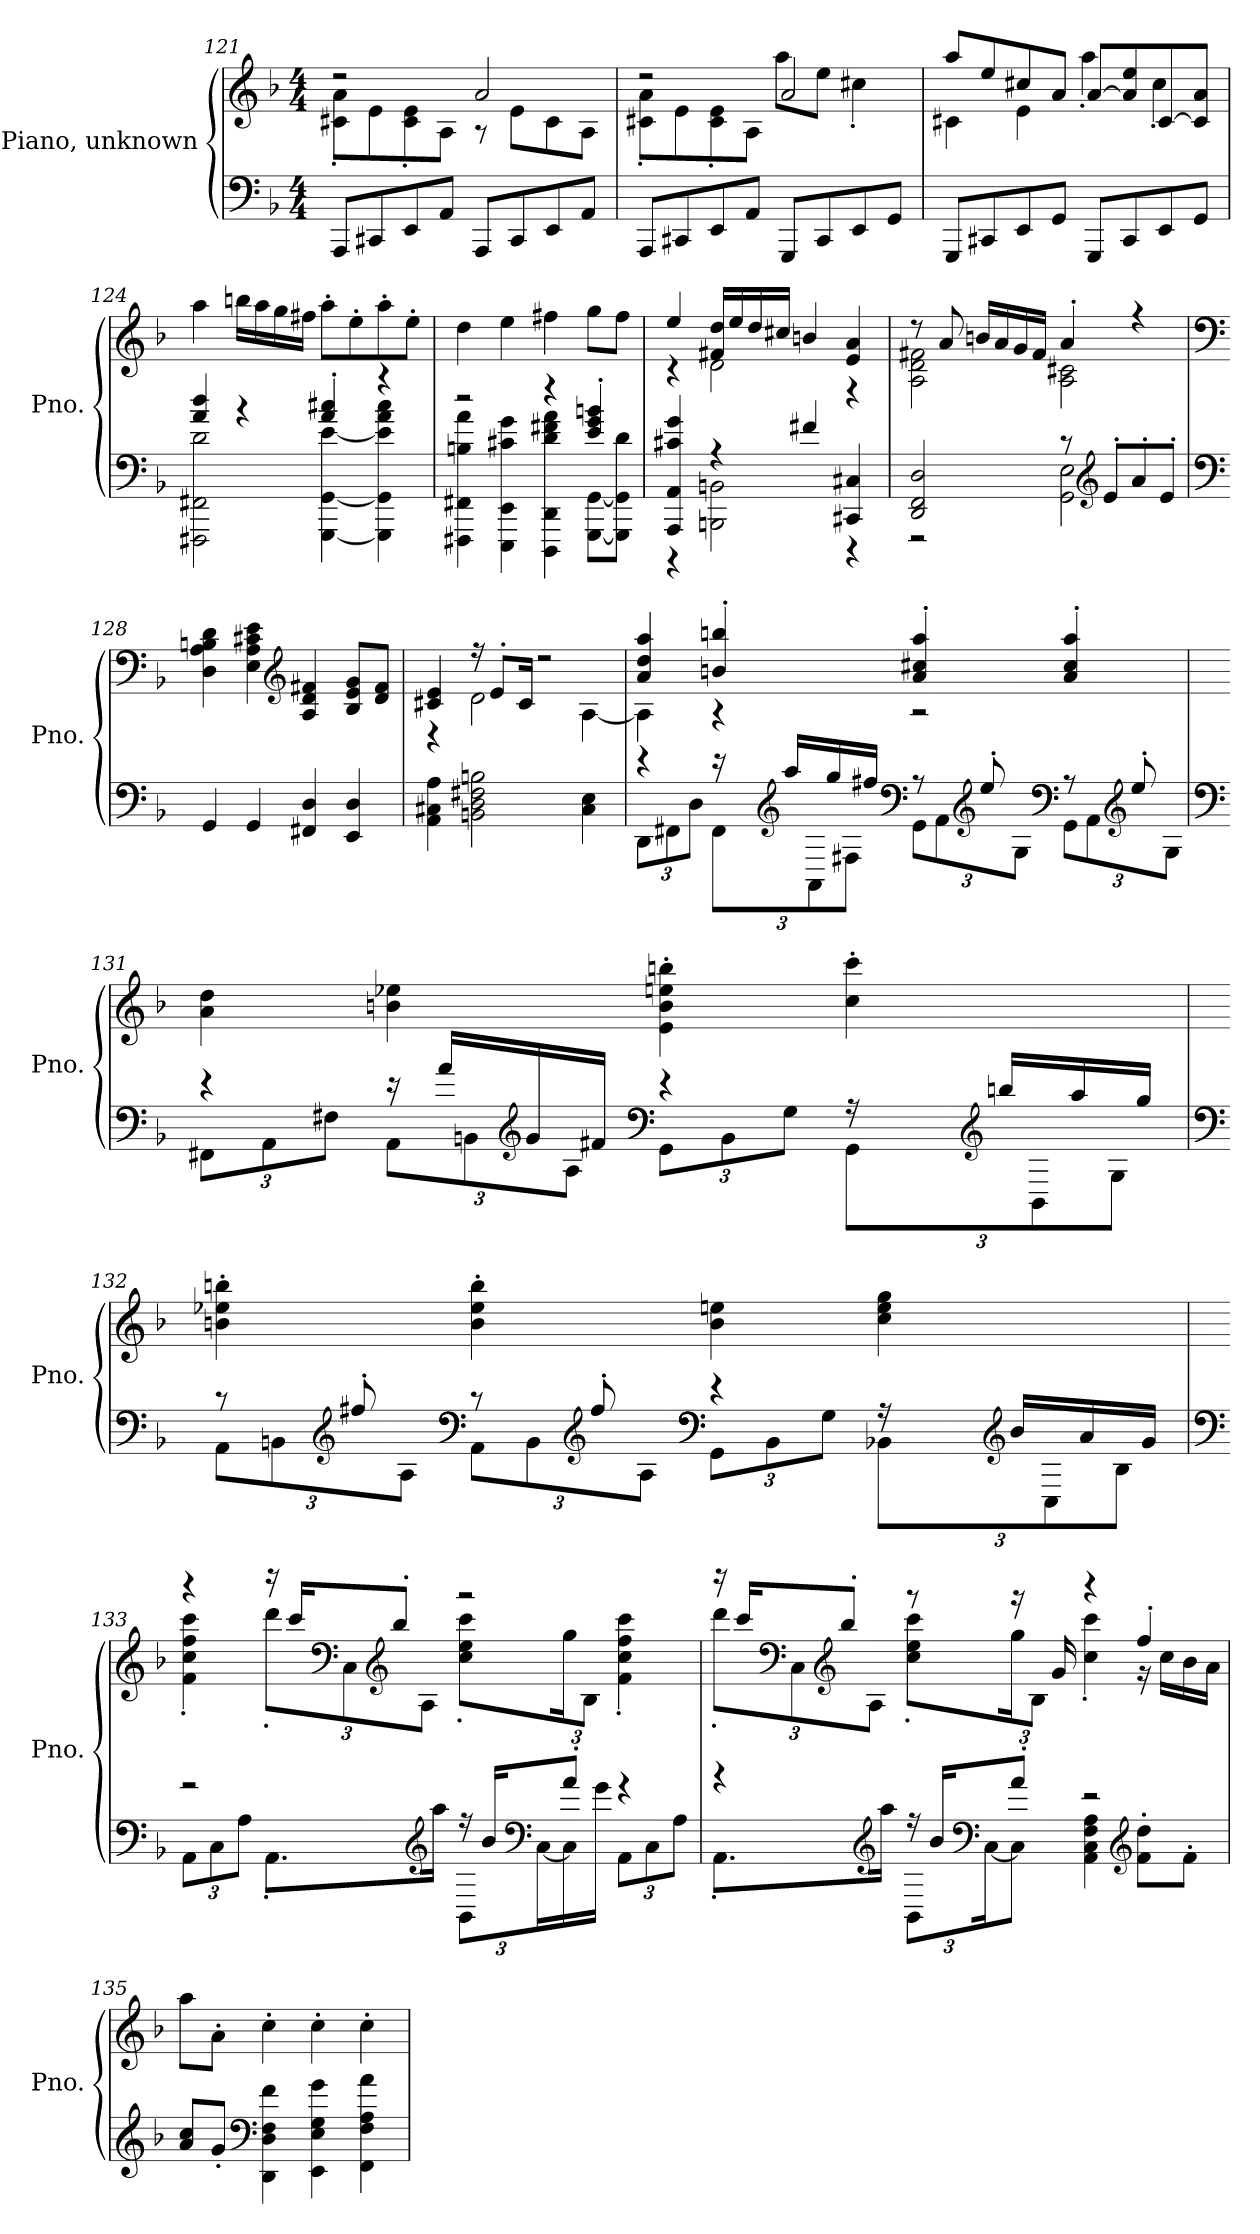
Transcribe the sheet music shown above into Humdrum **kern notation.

**kern	**kern
*part1	*part1
*staff2	*staff1
*I"Piano, unknown	*
*I'Pno.	*
*clefF4	*clefG2
*k[b-]	*k[b-]
*M4/4	*M4/4
=121	=121
*	*^
8AAA/L	2r	8c#X\' 8a\'L
8CC#X/	.	8e\
8EE/	.	8c#\' 8e\'
8AA/J	.	8A\J
8AAA/L	2a/	8r
8CC#/	.	8e\L
8EE/	.	8c#\
8AA/J	.	8A\J
=122	=122	=122
8AAA/L	2r	8c#X\' 8a\'L
8CC#X/	.	8e\
8EE/	.	8c#\' 8e\'
8AA/J	.	8A\J
8GGG/L	2a/	8aa\L
8CC#/	.	8ee\J
8EE/	.	4cc#X'\
8GG/J	.	.
!!LO:LB:g=z	!!
=123	=123	=123
8GGG/L	8aa/L	4c#X\
8CC#X/	8ee/	.
8EE/	8cc#X/	4e\
8GG/J	8a/J	.
8GGG/L	[8a/L	4aa'\
8CC#/	8a/] 8ee/	.
8EE/	[8c#/	4cc#'\
8GG/J	8c#/] 8a/J	.
*	*v	*v
=124	=124
*^	*
4a/ 4dd/	2FFF#X\ 2FF#X\ 2d\	4aa\
4r	.	16bbn\LL
.	.	16aa\
.	.	16gg\
.	.	16ff#X\JJ
4a/' 4cc#X/'	[4GGG\ [4GG\ [4e\	8aa'\L
.	.	8ee'\
4r	4GGG\] 4GG\] 4e\] 4a\ 4cc#\	8aa'\
.	.	8ee'\J
=125	=125	=125
2r	4FFF#X\ 4FF#X\ 4Bn\ 4a\	4dd\
.	4EEE\ 4EE\ 4c#X\ 4g\	4ee\
4r	4DDD\ 4DD\ 4d\ 4f#X\ 4a\	4ff#X\
4e/' 4g/' 4bn/'	[8GGG\ [8GG\L	8gg\L
.	8GGG\] 8GG\] 8d\J	8ff#\J
!!LO:LB:g=z
=126	=126	=126
*	*	*^
4AAA/ 4AA/ 4c#X/ 4g/	4r	4ee/	4r
4r	2BBBn\ 2BBn\	16f#X/ 16dd/LL	2d\
.	.	16ee/	.
.	.	16dd/	.
.	.	16cc#X/JJ	.
4f#X/	.	4bn/	.
4CC#X/ 4C#X/	4r	4e/ 4a/	4r
=127	=127	=127	=127
2DD/ 2FF/ 2D/	2r	8r	2A\ 2d\ 2f#X\
.	.	8a/	.
.	.	16bn/LL	.
.	.	16a/	.
.	.	16g/	.
.	.	16f#/JJ	.
8r	2GG\ 2E\	4a'/	2A\ 2c#X\
*clefG2	*	*	*
8e'/L	.	.	.
8a'/	.	4r	.
8e'/J	.	.	.
*v	*v	*	*
*	*v	*v
=128	=128
*clefF4	*clefF4
4GG/	4D\ 4A\ 4Bn\ 4d\
4GG/	4E\ 4A\ 4c#X\ 4e\
*	*clefG2
4FF#X/ 4D/	4A/ 4d/ 4f#X/
4EE/ 4D/	8B/ 8e/ 8g/L
.	8d/ 8f#/J
!!LO:LB:g=z
=129	=129
*	*^
4AA\ 4C#X\ 4A\	4c#X/ 4e/	4r
2BBn\ 2D\ 2F#X\ 2Bn\	16r	2d\
.	8e'/L	.
.	16c#/Jk	.
.	2r	.
4C#\ 4E\	.	[4A\
=130	=130	=130
*^	*	*
*	*Xbrackettup	*	*
4r	12DD\L	4a/ 4dd/ 4aa/	4A\]
.	12FF#X\	.	.
.	12D\J	.	.
16r	12FF#\L	4bn/' 4bbn/'	4r
*clefG2	*	*	*
16aa/LL	.	.	.
.	12AA\	.	.
16gg/	.	.	.
.	12F#X\J	.	.
16ff#X/JJ	.	.	.
*clefF4	*	*	*
8r	12GG\L	4a/' 4cc#X/' 4aa/'	2r
.	12AA\	.	.
*clefG2	*	*	*
8ee'/	.	.	.
.	12G\J	.	.
*clefF4	*	*	*
8r	12GG\L	4a/' 4cc#/' 4aa/'	.
.	12AA\	.	.
*clefG2	*	*	*
8ee'/	.	.	.
.	12G\J	.	.
*	*	*v	*v
!!LO:LB:g=z
=131	=131	=131
*clefF4	*	*
4r	12FF#X\L	4a\ 4dd\
.	12AA\	.
.	12F#X\J	.
16r	12AA\L	4bn\ 4ee-X\
16a/LL	.	.
.	12BBn\	.
*clefG2	*	*
16g/	.	.
.	12A\J	.
16f#X/JJ	.	.
*clefF4	*	*
4r	12GG\L	4e\' 4b\' 4een\' 4bbn\'
.	12BB\	.
.	12G\J	.
16r	12GG\L	4cc\' 4ccc\'
*clefG2	*	*
16bbn/LL	.	.
.	12BB\	.
16aa/	.	.
.	12G\J	.
16gg/JJ	.	.
!!LO:LB:g=z
=132	=132	=132
*clefF4	*	*
8r	12AA\L	4bn\' 4ee-X\' 4bbn\'
.	12BBn\	.
*clefG2	*	*
8ff#X'/	.	.
.	12A\J	.
*clefF4	*	*
8r	12AA\L	4b\' 4ee-\' 4bb\'
.	12BB\	.
*clefG2	*	*
8ff#'/	.	.
.	12A\J	.
*clefF4	*	*
4r	12GG\L	4b\ 4een\
.	12BB\	.
.	12G\J	.
16r	12BB-X\L	4cc\ 4ee\ 4gg\
*clefG2	*	*
16b-/LL	.	.
.	12C\	.
16a/	.	.
.	12B-\J	.
16g/JJ	.	.
!!LO:PB:g=z
=133	=133	=133
*clefF4	*	*
*	*	*^
2r	12AA\L	4r	4f\' 4cc\' 4ff\' 4ccc\'
.	12C\	.	.
.	12A\J	.	.
*	*	*	*Xbrackettup
.	8.AA'\L	16r	12ddd'\L
.	.	16ccc/KL	.
*	*	*clefF4	*
.	.	.	12C\
*	*	*clefG2	*
.	.	8bb-'/J	.
.	.	.	12A\J
*clefG2	*	*	*
.	16aa\Jk	.	.
16r	12BB-\L	2r	8cc\' 8ee\' 8ccc\'L
16b-/KL	.	.	.
*clefF4	*	*	*
.	[24C\L	.	.
8a'/J	16C\]	.	24gg\K
.	.	.	12B-\J
.	16g\JJ	.	.
4r	12AA\L	.	4f\' 4cc\' 4ff\' 4ccc\'
.	12C\	.	.
.	12A\J	.	.
!!LO:LB:g=z	!!
=134	=134	=134	=134
4r	8.AA'\L	16r	12ddd'\L
.	.	16ccc/KL	.
*	*	*clefF4	*
.	.	.	12C\
*	*	*clefG2	*
.	.	8bb-'/J	.
.	.	.	12A\J
*clefG2	*	*	*
.	16aa\Jk	.	.
16r	12BB-\L	8r	8cc\' 8ee\' 8ccc\'L
16b-/KL	.	.	.
*clefF4	*	*	*
.	[24C\K	.	.
8a'/J	8C\J]	16r	24gg\K
.	.	.	12B-\J
.	.	16g/	.
2r	4AA\ 4C\ 4F\ 4A\	4r	4cc\' 4ccc\'
*clefG2	*	*	*
.	8f\' 8dd\'L	4ff'/	16r
.	.	.	16cc\LL
.	8f'\J	.	16b-\
.	.	.	16a\JJ
*v	*v	*	*
*	*v	*v
=135	=135
8a/ 8cc/L	8aa\L
8g'/J	8a'\J
*clefF4	*
4DD\ 4D\ 4F\ 4f\	4cc'\
4EE\ 4E\ 4G\ 4g\	4cc'\
4FF\ 4F\ 4A\ 4a\	4cc'\
=	=
*-	*-
